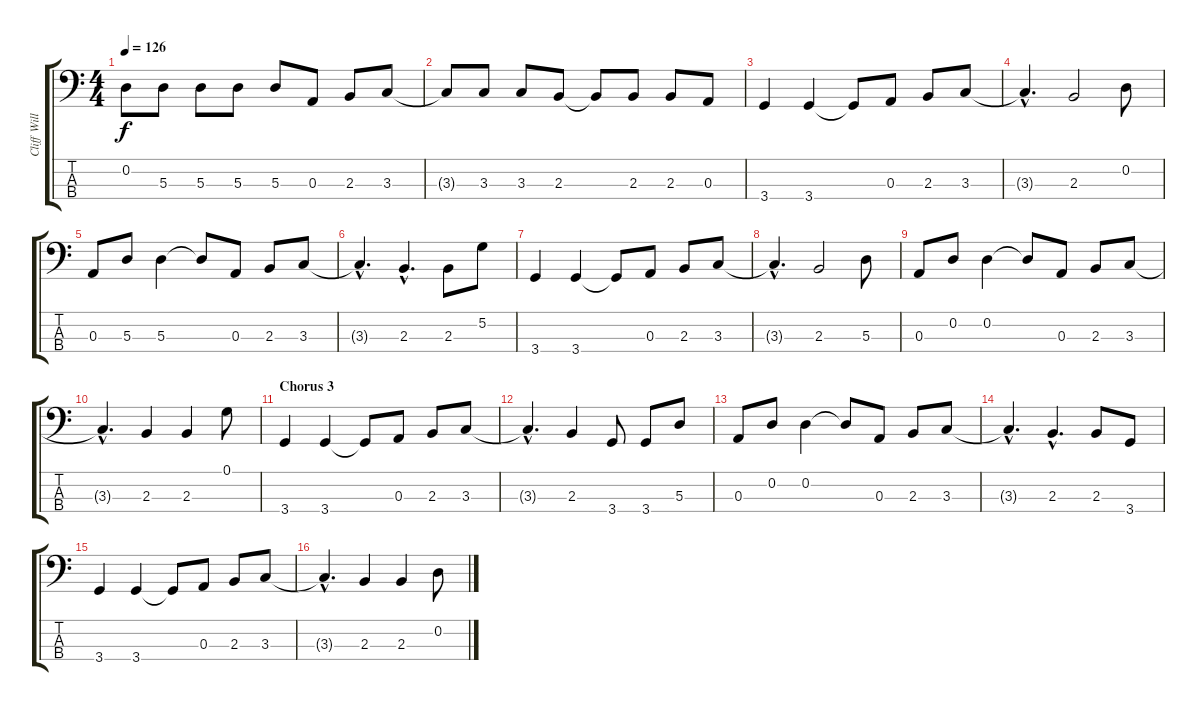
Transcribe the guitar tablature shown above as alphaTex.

\track ("Cliff Willians (Bass)" "Cliff Will") {instrument electricbasspick}
\staff {score tabs}
\tuning (G2 D2 A1 E1) {hide}
\ts (4 4)
\tempo 126
\clef f4
\ks c
0.2{t}.8{dy f} 5.3.8 5.3.8 5.3.8 5.3.8 0.3.8 2.3.8 3.3.8 |
3.3{t}.8 3.3.8 3.3.8 2.3.8 2.3{t}.8 2.3.8 2.3.8 0.3.8 |
3.4.4 3.4.4 3.4{t}.8 0.3.8 2.3.8 3.3.8 |
3.3{hac t}.4{d} 2.3.2 0.2.8 |
0.3.8 5.3.8 5.3.4 5.3{t}.8 0.3.8 2.3.8 3.3.8 |
3.3{hac t}.4{d} 2.3{hac}.4{d} 2.3.8 5.2.8 |
3.4.4 3.4.4 3.4{t}.8 0.3.8 2.3.8 3.3.8 |
3.3{hac t}.4{d} 2.3.2 5.3.8 |
0.3.8 0.2.8 0.2.4 0.2{t}.8 0.3.8 2.3.8 3.3.8 |
3.3{hac t}.4{d} 2.3.4 2.3.4 0.1.8 |
\section ("" "Chorus 3")
3.4.4 3.4.4 3.4{t}.8 0.3.8 2.3.8 3.3.8 |
3.3{hac t}.4{d} 2.3.4 3.4.8 3.4.8 5.3.8 |
0.3.8 0.2.8 0.2.4 0.2{t}.8 0.3.8 2.3.8 3.3.8 |
3.3{hac t}.4{d} 2.3{hac}.4{d} 2.3.8 3.4.8 |
3.4.4 3.4.4 3.4{t}.8 0.3.8 2.3.8 3.3.8 |
3.3{hac t}.4{d} 2.3.4 2.3.4 0.2.8
